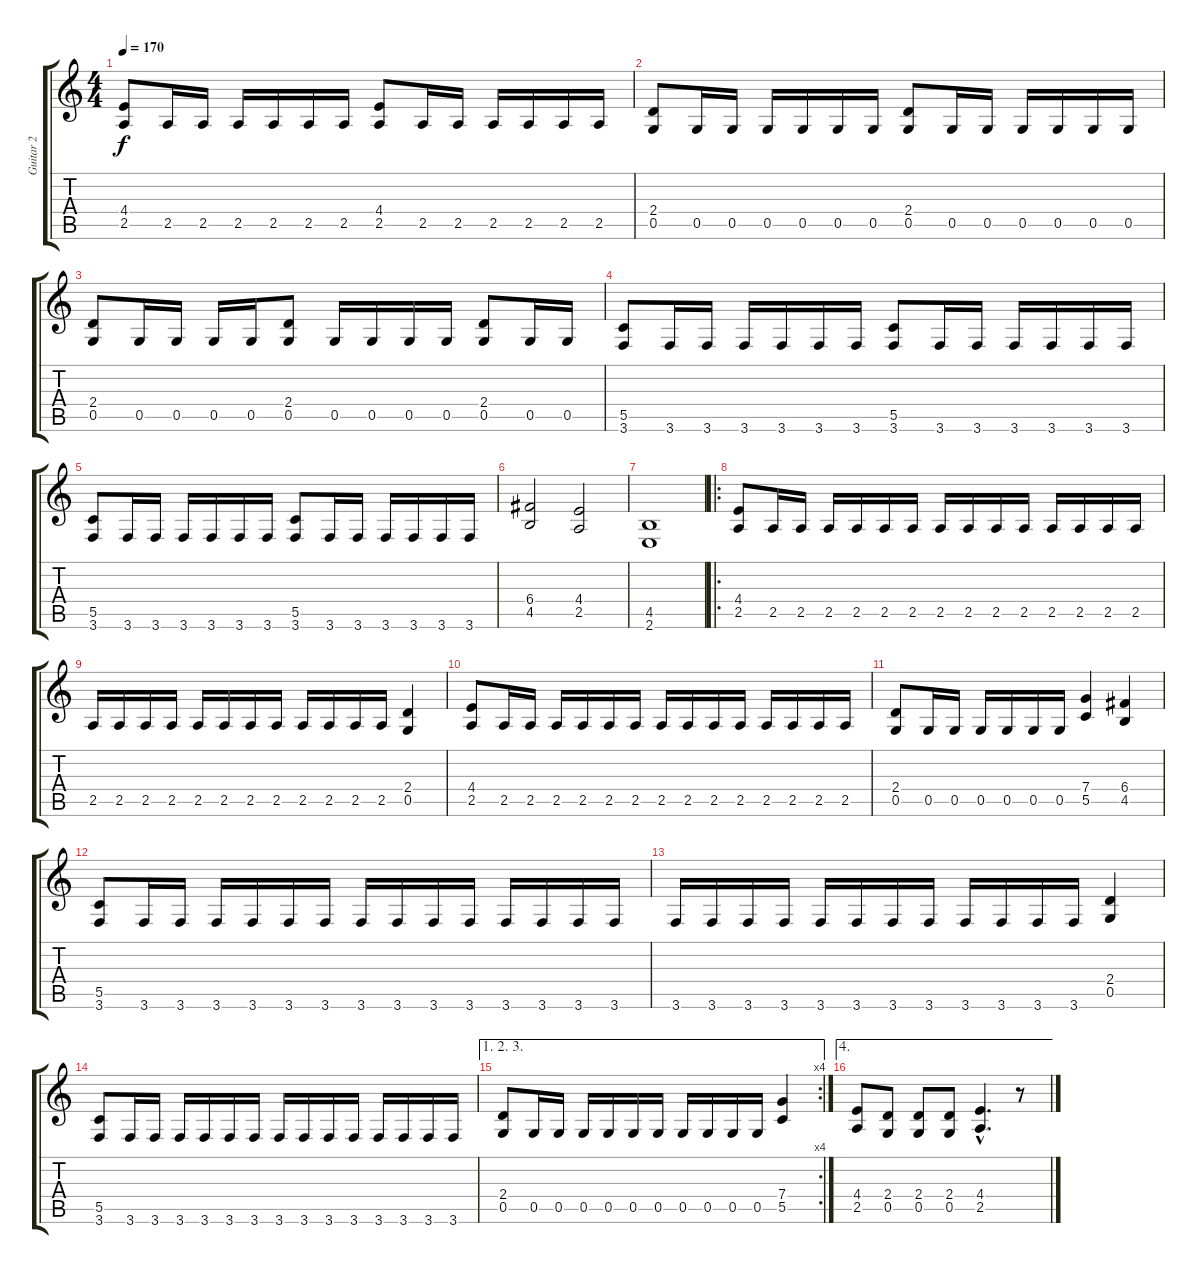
\track ("Guitar 2" "Guitar 2") {instrument distortionguitar}
\staff {score tabs}
\tuning (D4 A3 F3 C3 G2 D2) {hide}
\ts (4 4)
\tempo 170
\clef g2
\ks c
(4.4 2.5).8{dy f} 2.5.16 2.5.16 2.5.16 2.5.16 2.5.16 2.5.16 (4.4 2.5).8 2.5.16 2.5.16 2.5.16 2.5.16 2.5.16 2.5.16 |
(2.4 0.5).8 0.5.16 0.5.16 0.5.16 0.5.16 0.5.16 0.5.16 (2.4 0.5).8 0.5.16 0.5.16 0.5.16 0.5.16 0.5.16 0.5.16 |
(2.4 0.5).8 0.5.16 0.5.16 0.5.16 0.5.16 (2.4 0.5).8 0.5.16 0.5.16 0.5.16 0.5.16 (2.4 0.5).8 0.5.16 0.5.16 |
(5.5 3.6).8 3.6.16 3.6.16 3.6.16 3.6.16 3.6.16 3.6.16 (5.5 3.6).8 3.6.16 3.6.16 3.6.16 3.6.16 3.6.16 3.6.16 |
(5.5 3.6).8 3.6.16 3.6.16 3.6.16 3.6.16 3.6.16 3.6.16 (5.5 3.6).8 3.6.16 3.6.16 3.6.16 3.6.16 3.6.16 3.6.16 |
(6.4 4.5).2 (4.4 2.5).2 |
(4.5 2.6).1 |
\ro
(4.4 2.5).8 2.5.16 2.5.16 2.5.16 2.5.16 2.5.16 2.5.16 2.5.16 2.5.16 2.5.16 2.5.16 2.5.16 2.5.16 2.5.16 2.5.16 |
2.5.16 2.5.16 2.5.16 2.5.16 2.5.16 2.5.16 2.5.16 2.5.16 2.5.16 2.5.16 2.5.16 2.5.16 (2.4 0.5).4 |
(4.4 2.5).8 2.5.16 2.5.16 2.5.16 2.5.16 2.5.16 2.5.16 2.5.16 2.5.16 2.5.16 2.5.16 2.5.16 2.5.16 2.5.16 2.5.16 |
(2.4 0.5).8 0.5.16 0.5.16 0.5.16 0.5.16 0.5.16 0.5.16 (7.4 5.5).4 (6.4 4.5).4 |
(5.5 3.6).8 3.6.16 3.6.16 3.6.16 3.6.16 3.6.16 3.6.16 3.6.16 3.6.16 3.6.16 3.6.16 3.6.16 3.6.16 3.6.16 3.6.16 |
3.6.16 3.6.16 3.6.16 3.6.16 3.6.16 3.6.16 3.6.16 3.6.16 3.6.16 3.6.16 3.6.16 3.6.16 (2.4 0.5).4 |
(5.5 3.6).8 3.6.16 3.6.16 3.6.16 3.6.16 3.6.16 3.6.16 3.6.16 3.6.16 3.6.16 3.6.16 3.6.16 3.6.16 3.6.16 3.6.16 |
\ae (1 2 3)
\rc 4
(2.4 0.5).8 0.5.16 0.5.16 0.5.16 0.5.16 0.5.16 0.5.16 0.5.16 0.5.16 0.5.16 0.5.16 (7.4 5.5).4 |
\ae 4
(4.4 2.5).8 (2.4 0.5).8 (2.4 0.5).8 (2.4 0.5).8 (4.4{hac} 2.5{hac}).4{d} r.8
